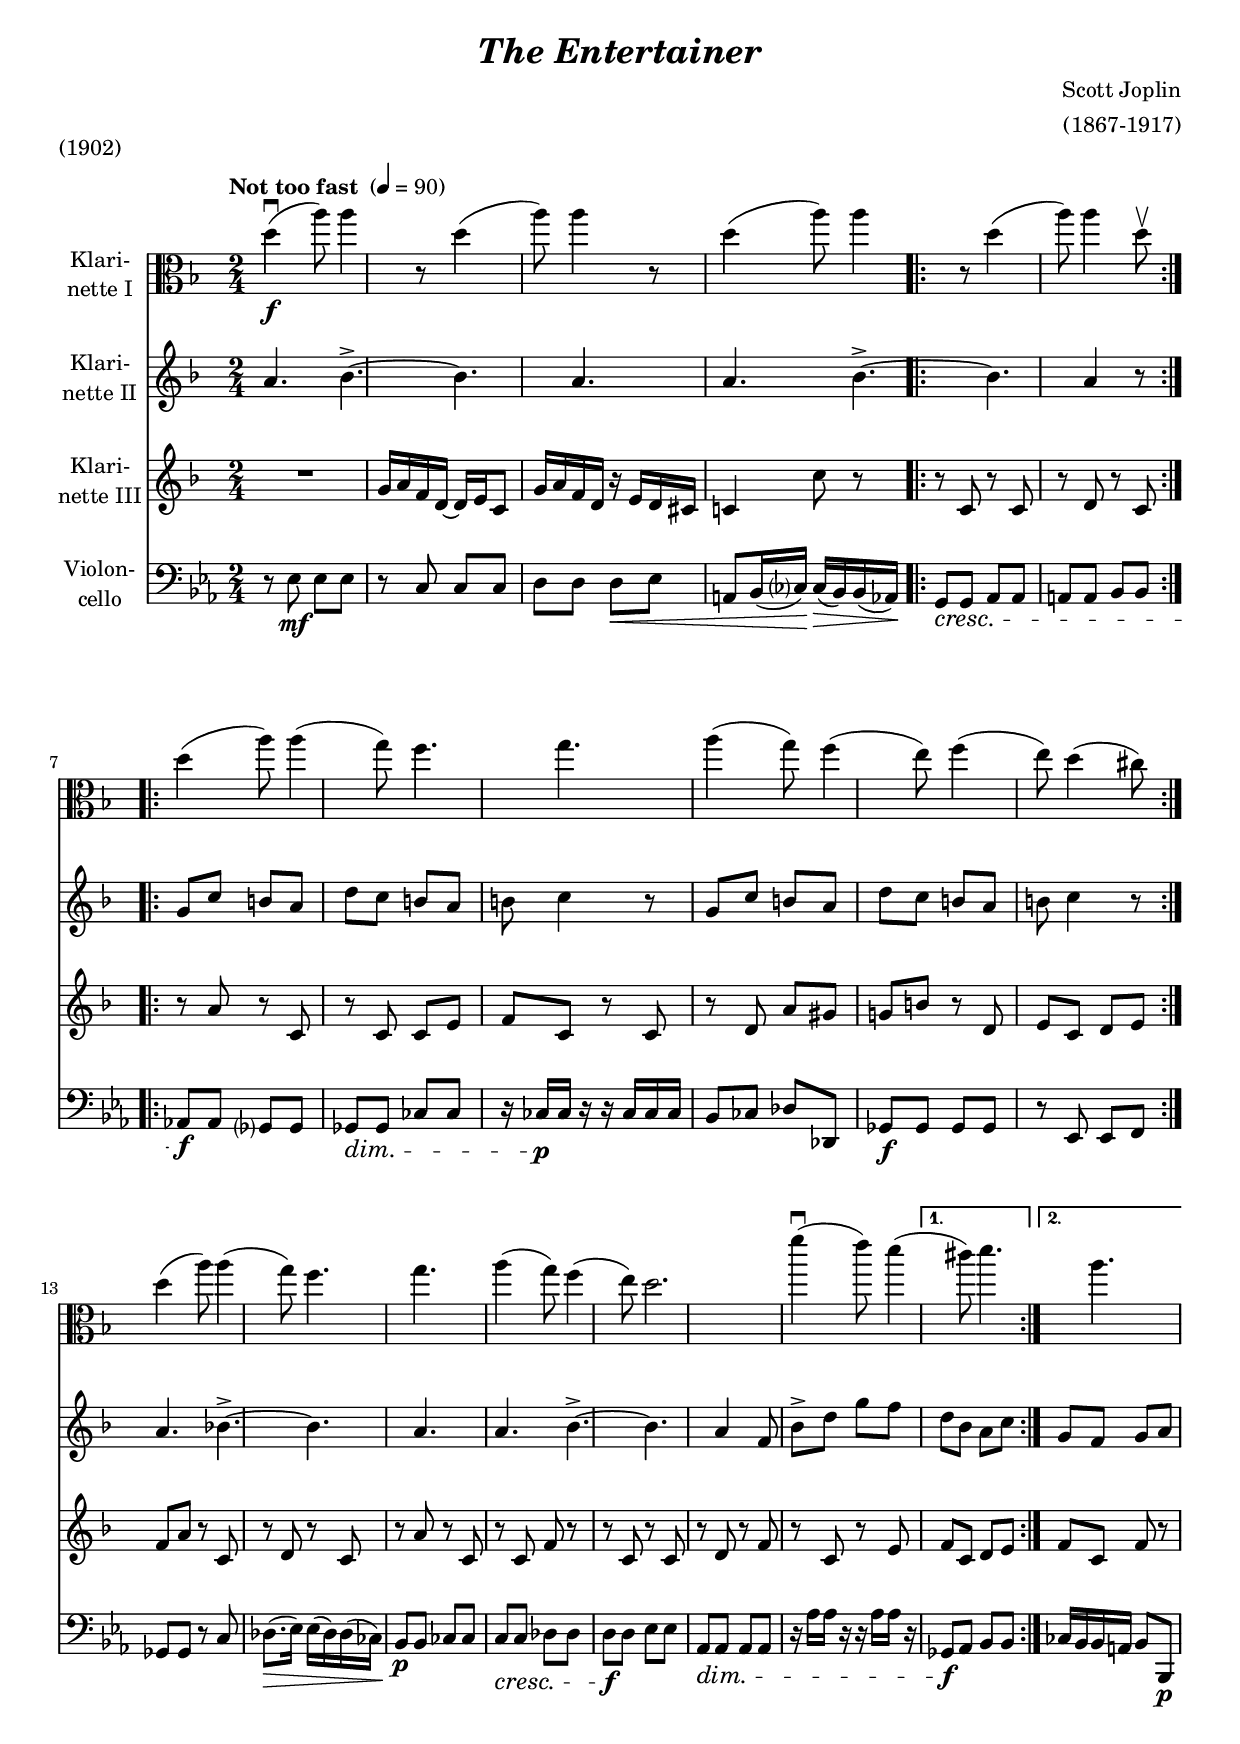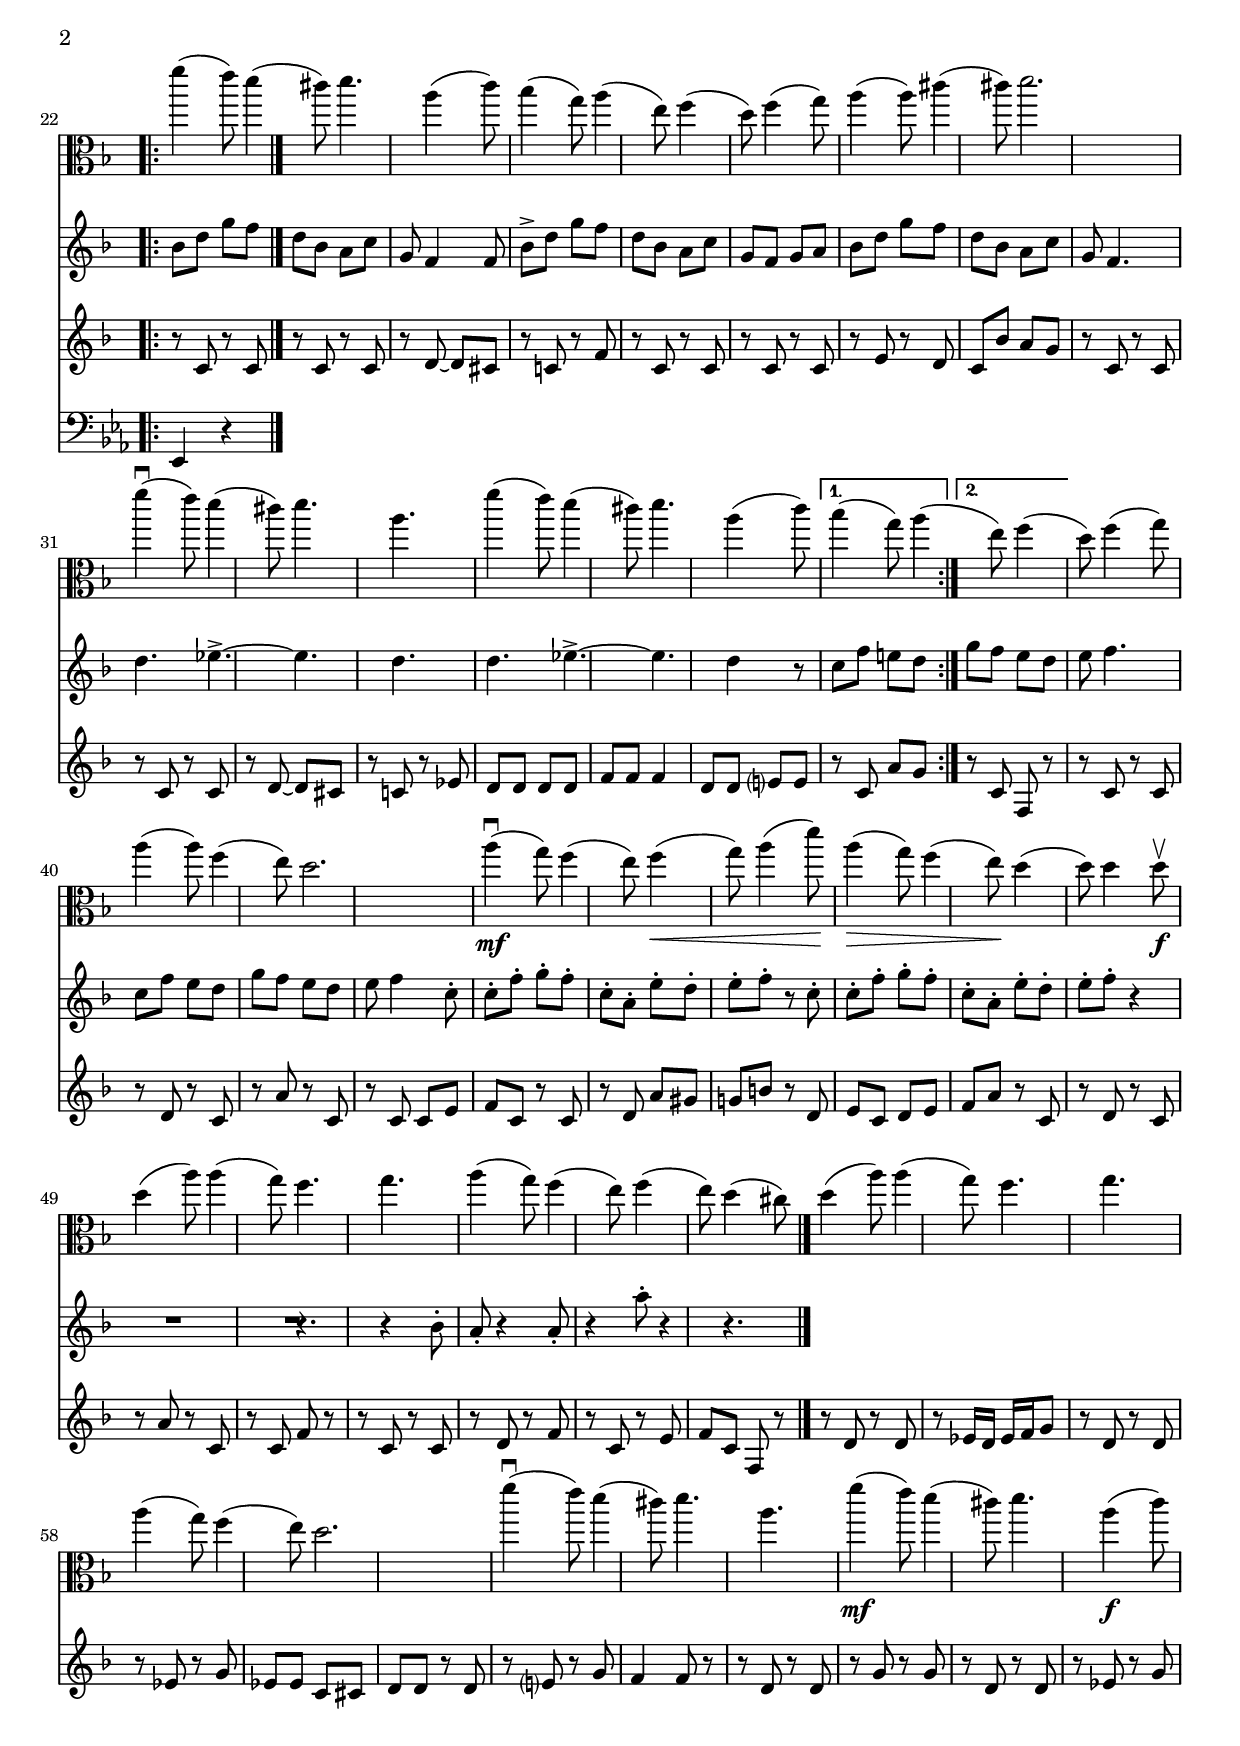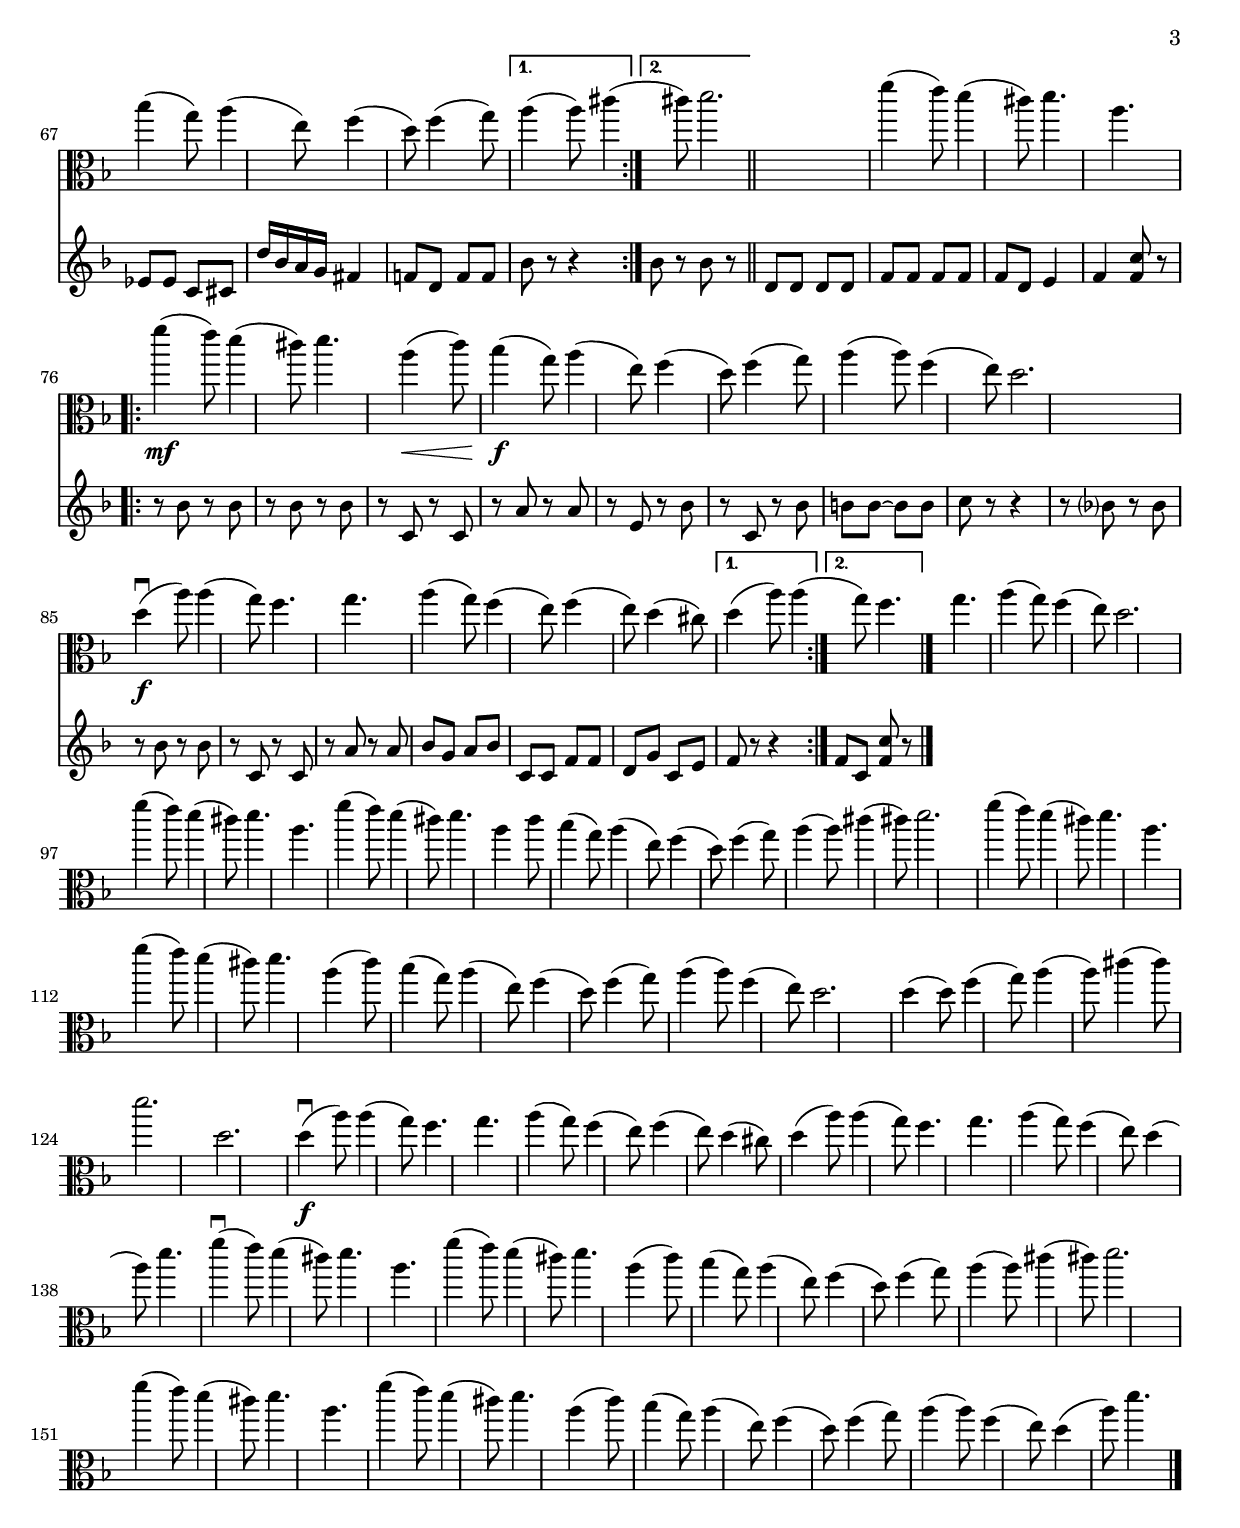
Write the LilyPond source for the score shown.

\version "2.18.2"
\include "deutsch.ly"

#(set-global-staff-size 19)

\header {
  title     = \markup \bold \italic "The Entertainer"
  composer  = "Scott Joplin"
  arranger  = "(1867-1917)"
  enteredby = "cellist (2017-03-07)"
  piece     = "(1902)"
}

voiceconsts = {
  \key c \major
  \time 2/4
  \clef "treble"
  \numericTimeSignature
%  \compressFullBarRests
  \set tupletSpannerDuration = #(ly:make-moment 1 4)
  % Set default beaming for all staves
%  \set Timing.beamExceptions = #'()
%  \set Timing.baseMoment     = #(ly:make-moment 1 4)
%  \set Timing.beatStructure  = #'(1 1)
  \tempo "Not too fast " 4=90
}

%mist = "string ensemble 1"
mist = "clarinet"
miba = "bassoon"
%mikl = "acoustic grand"

\include "v1.ily"
\include "v2.ily"
vc = \relative c' {
  \voiceconsts

  R2
  d16 e c a~ a h g8
  d'16 e c a r h a gis
  g!4 g'8 r
  
  \repeat volta 2 {
    r g, r g
    r a r g

    r e' r g,
    r g g h
    c g r g
    r a e' dis
    d! fis r a,
    h g a h
    c e r g,
    r a r g

    r e' r g,
    r g c r
    r g r g
    r a r c
    r g r h
  }
  \alternative {
    { c g a h }
    { c g c r }
  }

  \repeat volta 2 {
    r g r g
    r g r g
    r a~ a gis
    r g! r c
    r g r g
    r g r g
    r h r a
    g f' e d

    r g, r g
    r g r g
    r a~ a gis
    r g! r b
    a a a a
    c c c4
    a8 a h? h
  }
  \alternative {
    { r g e' d }
    { r g, c, r }
  }

  r g' r g
  r a r g
  r e' r g,
  r g g h
  c g r g
  r a e' dis
  d! fis r a,

  h g a h
  c e r g,
  r a r g
  r e' r g,
  r g c r
  r g r g
  r a r c
  r g r h
  c g c, r

  \repeat volta 2 {
    r a' r a
    r b16 a b c d8
    r a r a
    r b r d
    b b g gis
    a a r a

    r h? r d
    c4 c8 r
    r a r a
    r d r d
    r a r a
    r b r d
    b b g gis
    a'16 f e d cis4

    c!8 a c c
  }
  \alternative {
    { f r r4 }
    { f8 r f r }
  } \bar "||"

  a, a a a
  c c c c
  c a h4
  c <c g'>8 r
  \repeat volta 2 {
    r f r f

    r f r f
    r g, r g
    r e' r e
    r h r f'
    r g, r f'
    fis fis~ fis fis
    g r r4
    r8 f? r f

    r f r f
    r g, r g
    r e' r e
    f d e f
    g, g c c
    a d g, h
  }
  \alternative {
    { c r r4 }
    { c8 g <c g'> r }
  } \bar "|."
}

\include "v4.ily"

music = <<
      \new Staff {
        \set Staff.midiInstrument = \mist
        \set Staff.instrumentName = \markup \center-column { "Klari-" "nette I" }
        \transpose c f { \va }
      }

      \new Staff {
        \set Staff.midiInstrument = \mist
        \set Staff.instrumentName = \markup \center-column { "Klari-" "nette II" }
        \transpose c f { \vb }
      }

      \new Staff {
        \set Staff.midiInstrument = \miba
        \set Staff.instrumentName = \markup \center-column { "Klari-" "nette III" }
        \transpose c f { \vc }
      }

      \new Staff {
        \set Staff.midiInstrument = \miba
        \set Staff.instrumentName = \markup \center-column { "Violon-" "cello" }
        \transpose c es, { \vd }
      }
>>

\book {
  \score {
   \music
    \layout {}
  }

  \score {
    \unfoldRepeats \music

    \midi {
      \context {
        \Score
      }
    }
  }
}
